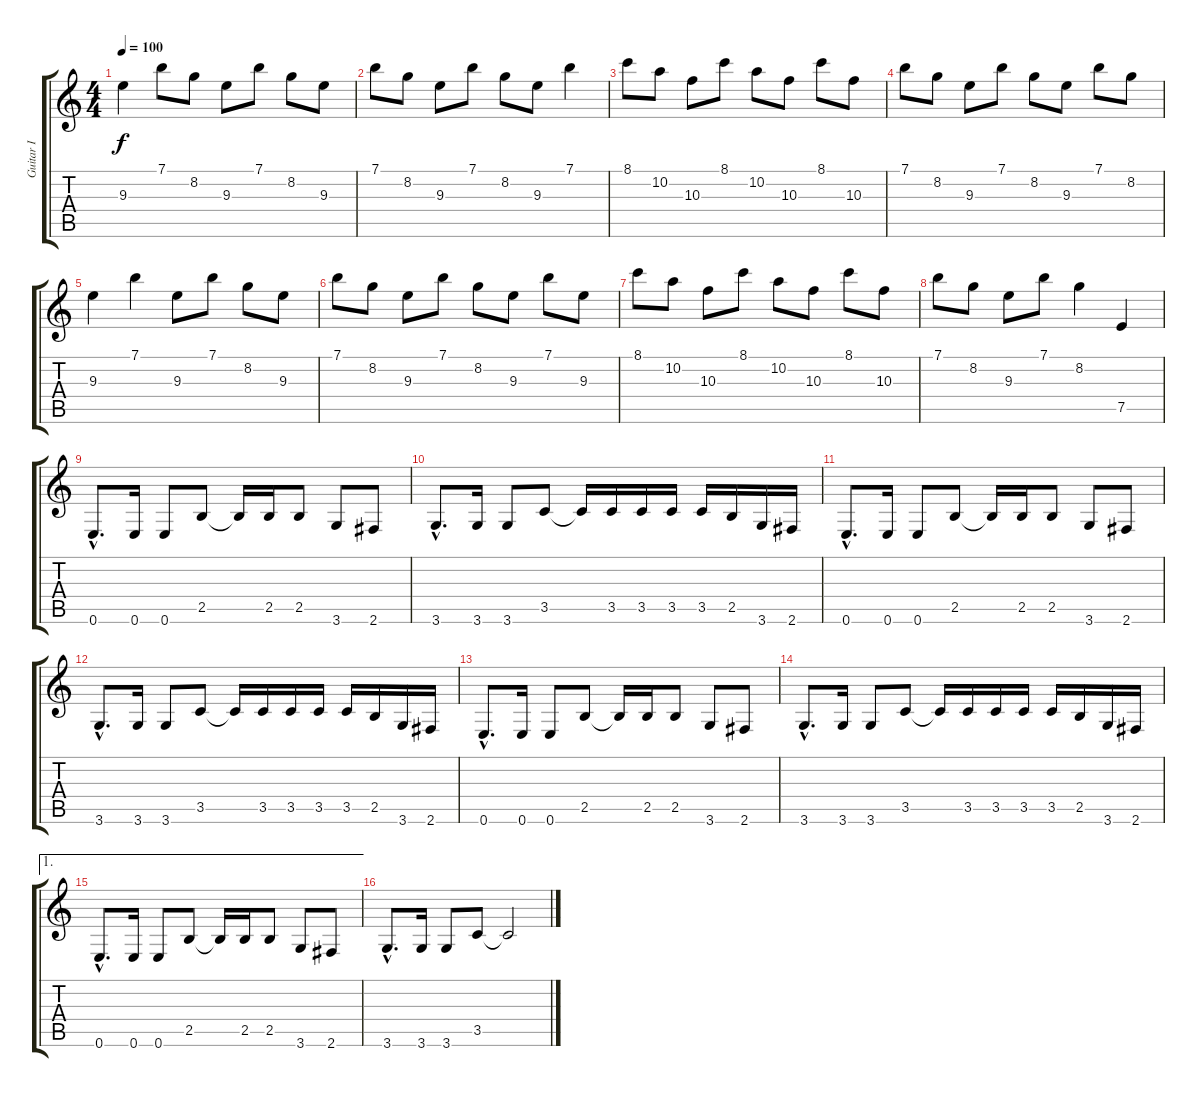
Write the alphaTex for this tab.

\track ("Guitar I" "Guitar I") {instrument overdrivenguitar}
\staff {score tabs}
\tuning (E4 B3 G3 D3 A2 E2) {hide}
\ts (4 4)
\tempo 100
\clef g2
\ks c
9.3.4{dy f} 7.1.8 8.2.8 9.3.8 7.1.8 8.2.8 9.3.8 |
7.1.8 8.2.8 9.3.8 7.1.8 8.2.8 9.3.8 7.1.4 |
8.1.8 10.2.8 10.3.8 8.1.8 10.2.8 10.3.8 8.1.8 10.3.8 |
7.1.8 8.2.8 9.3.8 7.1.8 8.2.8 9.3.8 7.1.8 8.2.8 |
9.3.4 7.1.4 9.3.8 7.1.8 8.2.8 9.3.8 |
7.1.8 8.2.8 9.3.8 7.1.8 8.2.8 9.3.8 7.1.8 9.3.8 |
8.1.8 10.2.8 10.3.8 8.1.8 10.2.8 10.3.8 8.1.8 10.3.8 |
7.1.8 8.2.8 9.3.8 7.1.8 8.2.4 7.5.4 |
0.6{hac}.8{d} 0.6.16 0.6.8 2.5.8 2.5{t}.16 2.5.16 2.5.8 3.6.8 2.6.8 |
3.6{hac}.8{d} 3.6.16 3.6.8 3.5.8 3.5{t}.16 3.5.16 3.5.16 3.5.16 3.5.16 2.5.16 3.6.16 2.6.16 |
0.6{hac}.8{d} 0.6.16 0.6.8 2.5.8 2.5{t}.16 2.5.16 2.5.8 3.6.8 2.6.8 |
3.6{hac}.8{d} 3.6.16 3.6.8 3.5.8 3.5{t}.16 3.5.16 3.5.16 3.5.16 3.5.16 2.5.16 3.6.16 2.6.16 |
0.6{hac}.8{d} 0.6.16 0.6.8 2.5.8 2.5{t}.16 2.5.16 2.5.8 3.6.8 2.6.8 |
3.6{hac}.8{d} 3.6.16 3.6.8 3.5.8 3.5{t}.16 3.5.16 3.5.16 3.5.16 3.5.16 2.5.16 3.6.16 2.6.16 |
\ae 1
0.6{hac}.8{d} 0.6.16 0.6.8 2.5.8 2.5{t}.16 2.5.16 2.5.8 3.6.8 2.6.8 |
3.6{hac}.8{d} 3.6.16 3.6.8 3.5.8 3.5{t}.2
